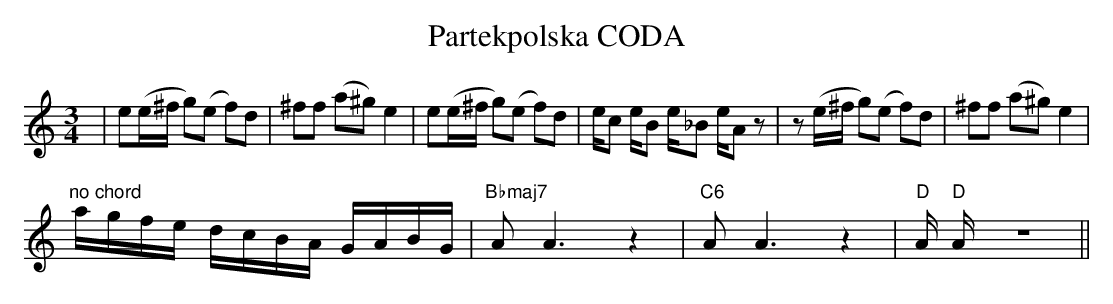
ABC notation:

X:1
T:Partekpolska CODA
M:3/4
L:1/8
K:Am
| e(e/^f/ g)(e f)d | ^ff (a^g) e2 | e(e/^f/ g)(e f)d | e/c e/B e/_B e/Az |z(e/^f/ g)(e f)d | ^ff (a^g) e2| "no chord"
a/g/f/e/ d/c/B/A/ G/A/B/G/ | "Bbmaj7" AA3z2 | "C6" AA3z2 | "D" A/"D" A/ z6 ||
